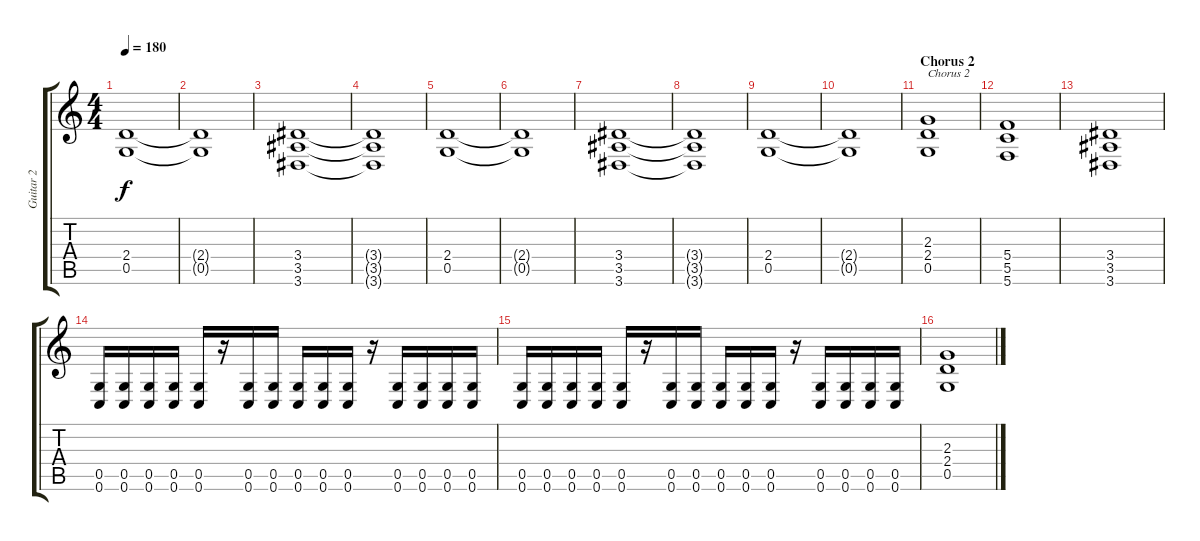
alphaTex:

\track ("Guitar 2" "Guitar 2") {instrument distortionguitar}
\staff {score tabs}
\tuning (D4 A3 F3 C3 G2 C2) {hide}
\ts (4 4)
\tempo 180
\clef g2
\ks c
(2.4 0.5).1{dy f} |
(2.4{t} 0.5{t}).1 |
(3.4 3.5 3.6).1 |
(3.4{t} 3.5{t} 3.6{t}).1 |
(2.4 0.5).1 |
(2.4{t} 0.5{t}).1 |
(3.4 3.5 3.6).1 |
(3.4{t} 3.5{t} 3.6{t}).1 |
(2.4 0.5).1 |
(2.4{t} 0.5{t}).1 |
\section ("" "Chorus 2")
(2.3 2.4 0.5).1{txt "Chorus 2"} |
(5.4 5.5 5.6).1 |
(3.4 3.5 3.6).1 |
(0.5 0.6).16 (0.5 0.6).16 (0.5 0.6).16 (0.5 0.6).16 (0.5 0.6).16 r.16 (0.5 0.6).16 (0.5 0.6).16 (0.5 0.6).16 (0.5 0.6).16 (0.5 0.6).16 r.16 (0.5 0.6).16 (0.5 0.6).16 (0.5 0.6).16 (0.5 0.6).16 |
(0.5 0.6).16 (0.5 0.6).16 (0.5 0.6).16 (0.5 0.6).16 (0.5 0.6).16 r.16 (0.5 0.6).16 (0.5 0.6).16 (0.5 0.6).16 (0.5 0.6).16 (0.5 0.6).16 r.16 (0.5 0.6).16 (0.5 0.6).16 (0.5 0.6).16 (0.5 0.6).16 |
(2.3 2.4 0.5).1
